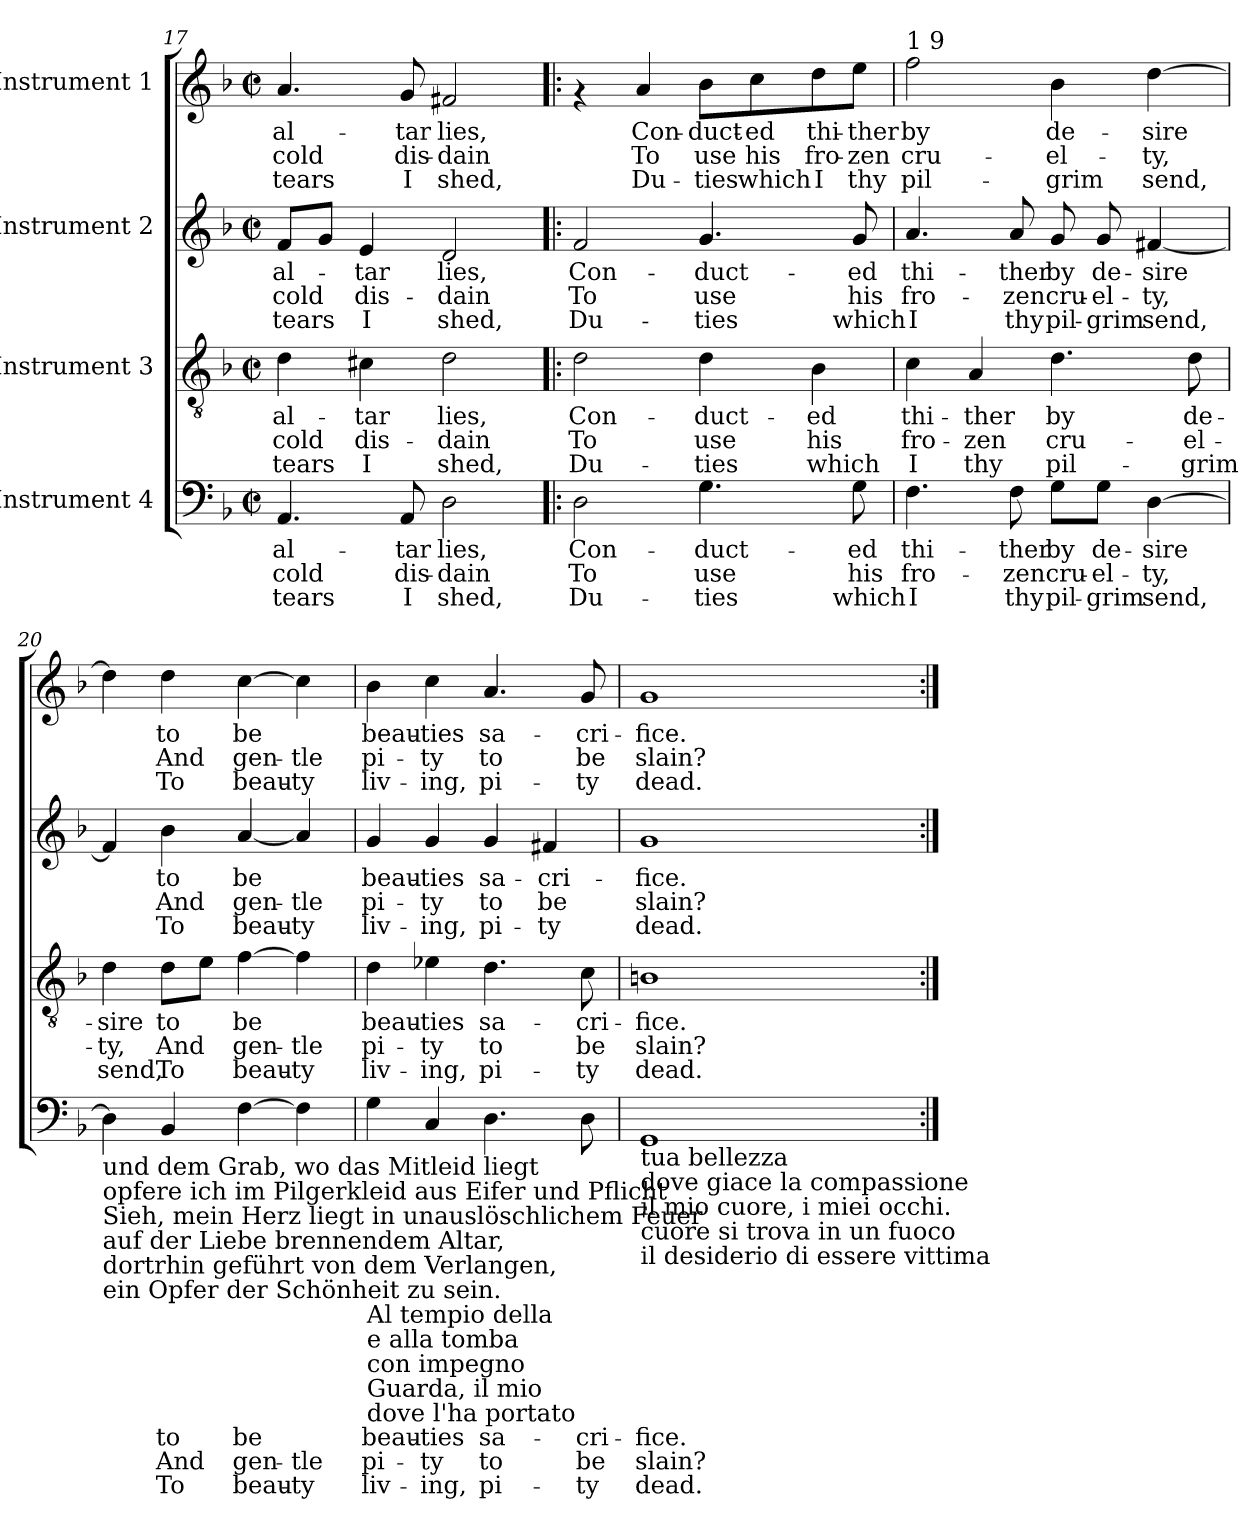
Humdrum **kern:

**kern	**text	**text	**text	**kern	**text	**text	**text	**kern	**text	**text	**text	**kern	**text	**text	**text
*part4	*part4	*part4	*part4	*part3	*part3	*part3	*part3	*part2	*part2	*part2	*part2	*part1	*part1	*part1	*part1
*staff4	*staff4	*staff4	*staff4	*staff3	*staff3	*staff3	*staff3	*staff2	*staff2	*staff2	*staff2	*staff1	*staff1	*staff1	*staff1
*I"Instrument 4	*	*	*	*I"Instrument 3	*	*	*	*I"Instrument 2	*	*	*	*I"Instrument 1	*	*	*
*clefF4	*	*	*	*clefGv2	*	*	*	*clefG2	*	*	*	*clefG2	*	*	*
*k[b-]	*	*	*	*k[b-]	*	*	*	*k[b-]	*	*	*	*k[b-]	*	*	*
*F:	*	*	*	*F:	*	*	*	*F:	*	*	*	*F:	*	*	*
*M2/2	*	*	*	*M2/2	*	*	*	*M2/2	*	*	*	*M2/2	*	*	*
*met(c|)	*	*	*	*met(c|)	*	*	*	*met(c|)	*	*	*	*met(c|)	*	*	*
=17	=17	=17	=17	=17	=17	=17	=17	=17	=17	=17	=17	=17	=17	=17	=17
!	!LO:LY:b:cj	!LO:LY:b:cj	!LO:LY:b:cj	!	!LO:LY:b:cj	!LO:LY:b:cj	!LO:LY:b:cj	!	!LO:LY:b:cj	!LO:LY:b:cj	!LO:LY:b:cj	!	!LO:LY:b:cj	!LO:LY:b:cj	!LO:LY:b:cj
4.AA/	al-	-cold	tears	4d\	al-	-cold	tears	8f/L	al-	-cold	tears	4.a/	al-	-cold	tears
!	!	!	!	!	!	!	!	!	!LO:LY:b:cj	!LO:LY:b:cj	!LO:LY:b:cj	!	!	!	!
.	.	.	.	.	.	.	.	8g/J	.	.	-	.	.	.	.
!	!	!	!	!	!LO:LY:b:cj	!LO:LY:b:cj	!LO:LY:b:cj	!	!LO:LY:b:cj	!LO:LY:b:cj	!LO:LY:b:cj	!	!	!	!
.	.	.	.	4c#X\	tar	dis-	-I	4e/	-tar	dis-	-I	.	.	.	.
!	!LO:LY:b:cj	!LO:LY:b:cj	!LO:LY:b:cj	!	!	!	!	!	!	!	!	!	!LO:LY:b:cj	!LO:LY:b:cj	!LO:LY:b:cj
8AA/	tar	dis-	-I	.	.	.	.	.	.	.	.	8g/	tar	dis-	-I
!	!LO:LY:b:cj	!LO:LY:b:cj	!LO:LY:b:cj	!	!LO:LY:b:cj	!LO:LY:b:cj	!LO:LY:b:cj	!	!LO:LY:b:cj	!LO:LY:b:cj	!LO:LY:b:cj	!	!LO:LY:b:cj	!LO:LY:b:cj	!LO:LY:b:cj
2D\	lies,	dain	shed,	2d\	lies,	dain	shed,	2d/	lies,	dain	shed,	2f#X/	lies,	dain	shed,
=18!|:	=18!|:	=18!|:	=18!|:	=18!|:	=18!|:	=18!|:	=18!|:	=18!|:	=18!|:	=18!|:	=18!|:	=18!|:	=18!|:	=18!|:	=18!|:
!	!LO:LY:b:cj	!LO:LY:b:cj	!LO:LY:b:cj	!	!LO:LY:b:cj	!LO:LY:b:cj	!LO:LY:b:cj	!	!LO:LY:b:cj	!LO:LY:b:cj	!LO:LY:b:cj	!	!	!	!
2D\	Con-	-To	Du-	2d\	Con-	-To	Du-	2f/	Con-	-To	Du-	4rf	.	.	.
!	!	!	!	!	!	!	!	!	!	!	!	!	!LO:LY:b:cj	!LO:LY:b:cj	!LO:LY:b:cj
.	.	.	.	.	.	.	.	.	.	.	.	4a/	Con-	-To	Du-
!	!LO:LY:b:cj	!LO:LY:b:cj	!LO:LY:b:cj	!	!LO:LY:b:cj	!LO:LY:b:cj	!LO:LY:b:cj	!	!LO:LY:b:cj	!LO:LY:b:cj	!LO:LY:b:cj	!	!LO:LY:b:cj	!LO:LY:b:cj	!LO:LY:b:cj
4.G\	-duct-	-use	ties	4d\	-duct-	-use	ties	4.g/	-duct-	-use	ties	8b-\L	-duct-	-use	ties
!	!	!	!	!	!	!	!	!	!	!	!	!	!LO:LY:b:cj	!LO:LY:b:cj	!LO:LY:b:cj
.	.	.	.	.	.	.	.	.	.	.	.	8cc\	ed	his	which
!	!	!	!	!	!LO:LY:b:cj	!LO:LY:b:cj	!LO:LY:b:cj	!	!	!	!	!	!LO:LY:b:cj	!LO:LY:b:cj	!LO:LY:b:cj
.	.	.	.	4B-\	ed	his	which	.	.	.	.	8dd\	thi-	-fro-	-I
!	!LO:LY:b:cj	!LO:LY:b:cj	!LO:LY:b:cj	!	!	!	!	!	!LO:LY:b:cj	!LO:LY:b:cj	!LO:LY:b:cj	!	!LO:LY:b:cj	!LO:LY:b:cj	!LO:LY:b:cj
8G\	ed	his	which	.	.	.	.	8g/	ed	his	which	8ee\J	ther	zen	thy
!!LO:LB:g=z
=19	=19	=19	=19	=19	=19	=19	=19	=19	=19	=19	=19	=19	=19	=19	=19
!	!	!	!	!	!	!	!	!	!	!	!	!LO:TX:a:t=1 9	!	!	!
!	!LO:LY:b:cj	!LO:LY:b:cj	!LO:LY:b:cj	!	!LO:LY:b:cj	!LO:LY:b:cj	!LO:LY:b:cj	!	!LO:LY:b:cj	!LO:LY:b:cj	!LO:LY:b:cj	!	!LO:LY:b:cj	!LO:LY:b:cj	!LO:LY:b:cj
4.F\	thi-	-fro-	-I	4c\	thi-	-fro-	-I	4.a/	thi-	-fro-	-I	2ff\	by	cru-	-pil-
!	!	!	!	!	!LO:LY:b:cj	!LO:LY:b:cj	!LO:LY:b:cj	!	!	!	!	!	!	!	!
.	.	.	.	4A/	ther	zen	thy	.	.	.	.	.	.	.	.
!	!LO:LY:b:cj	!LO:LY:b:cj	!LO:LY:b:cj	!	!	!	!	!	!LO:LY:b:cj	!LO:LY:b:cj	!LO:LY:b:cj	!	!	!	!
8F\	ther	zen	thy	.	.	.	.	8a/	ther	zen	thy	.	.	.	.
!	!LO:LY:b:cj	!LO:LY:b:cj	!LO:LY:b:cj	!	!LO:LY:b:cj	!LO:LY:b:cj	!LO:LY:b:cj	!	!LO:LY:b:cj	!LO:LY:b:cj	!LO:LY:b:cj	!	!LO:LY:b:cj	!LO:LY:b:cj	!LO:LY:b:cj
8G\L	by	cru-	-pil-	4.d\	by	cru-	-pil-	8g/	by	cru-	-pil-	4b-\	-de-	-el-	-grim
!	!LO:LY:b:cj	!LO:LY:b:cj	!LO:LY:b:cj	!	!	!	!	!	!LO:LY:b:cj	!LO:LY:b:cj	!LO:LY:b:cj	!	!	!	!
8G\J	-de-	-el-	-grim	.	.	.	.	8g/	-de-	-el-	-grim	.	.	.	.
!	!LO:LY:b:cj	!LO:LY:b:cj	!LO:LY:b:cj	!	!	!	!	!	!LO:LY:b:cj	!LO:LY:b:cj	!LO:LY:b:cj	!	!LO:LY:b:cj	!LO:LY:b:cj	!LO:LY:b:cj
[>4D\	sire	ty,	send,	.	.	.	.	[<4f#X/	sire	ty,	send,	[>4dd\	sire	ty,	send,
!	!	!	!	!	!LO:LY:b:cj	!LO:LY:b:cj	!LO:LY:b:cj	!	!	!	!	!	!	!	!
.	.	.	.	8d\	-de-	-el-	-grim	.	.	.	.	.	.	.	.
=20	=20	=20	=20	=20	=20	=20	=20	=20	=20	=20	=20	=20	=20	=20	=20
!LO:TX:b:t=und dem Grab, wo das Mitleid liegt	!	!	!	!	!	!	!	!	!	!	!	!	!	!	!
!LO:TX:b:t=opfere ich im Pilgerkleid aus Eifer und Pflicht	!	!	!	!	!	!	!	!	!	!	!	!	!	!	!
!LO:TX:b:t=Sieh, mein Herz liegt in unauslöschlichem Feuer	!	!	!	!	!	!	!	!	!	!	!	!	!	!	!
!LO:TX:b:t=auf der Liebe brennendem Altar,	!	!	!	!	!	!	!	!	!	!	!	!	!	!	!
!LO:TX:b:t=dortrhin geführt von dem Verlangen,	!	!	!	!	!	!	!	!	!	!	!	!	!	!	!
!LO:TX:b:t=ein Opfer der Schönheit zu sein.	!	!	!	!	!	!	!	!	!	!	!	!	!	!	!
!	!LO:LY:b:cj	!LO:LY:b:cj	!LO:LY:b:cj	!	!LO:LY:b:cj	!LO:LY:b:cj	!LO:LY:b:cj	!	!LO:LY:b:cj	!LO:LY:b:cj	!LO:LY:b:cj	!	!LO:LY:b:cj	!LO:LY:b:cj	!LO:LY:b:cj
4D\]	.	.	.	4d\	sire	ty,	send,	4f#/]	.	.	.	4dd\]	.	.	.
!	!LO:LY:b:cj	!LO:LY:b:cj	!LO:LY:b:cj	!	!LO:LY:b:cj	!LO:LY:b:cj	!LO:LY:b:cj	!	!LO:LY:b:cj	!LO:LY:b:cj	!LO:LY:b:cj	!	!LO:LY:b:cj	!LO:LY:b:cj	!LO:LY:b:cj
4BB-/	to	And	To	8d\L	to	And	To	4b-\	to	And	To	4dd\	to	And	To
!	!	!	!	!	!LO:LY:b:cj	!LO:LY:b:cj	!LO:LY:b:cj	!	!	!	!	!	!	!	!
.	.	.	.	8e\J	.	.	-	.	.	.	.	.	.	.	.
!	!LO:LY:b:cj	!LO:LY:b:cj	!LO:LY:b:cj	!	!LO:LY:b:cj	!LO:LY:b:cj	!LO:LY:b:cj	!	!LO:LY:b:cj	!LO:LY:b:cj	!LO:LY:b:cj	!	!LO:LY:b:cj	!LO:LY:b:cj	!LO:LY:b:cj
[>4F\	be	gen-	-beau-	[>4f\	-be	gen-	-beau-	[<4a/	be	gen-	-beau-	[>4cc\	be	gen-	-beau-
!	!LO:LY:b:cj	!LO:LY:b:cj	!LO:LY:b:cj	!	!LO:LY:b:cj	!LO:LY:b:cj	!LO:LY:b:cj	!	!LO:LY:b:cj	!LO:LY:b:cj	!LO:LY:b:cj	!	!LO:LY:b:cj	!LO:LY:b:cj	!LO:LY:b:cj
4F\]	-	tle	ty	4f\]	-	tle	ty	4a/]	-	tle	ty	4cc\]	-	tle	ty
=21	=21	=21	=21	=21	=21	=21	=21	=21	=21	=21	=21	=21	=21	=21	=21
!LO:TX:b:t=Al tempio della	!	!	!	!	!	!	!	!	!	!	!	!	!	!	!
!LO:TX:b:t=e alla tomba	!	!	!	!	!	!	!	!	!	!	!	!	!	!	!
!LO:TX:b:t=con impegno	!	!	!	!	!	!	!	!	!	!	!	!	!	!	!
!LO:TX:b:t=Guarda, il mio	!	!	!	!	!	!	!	!	!	!	!	!	!	!	!
!LO:TX:b:t=dove l'ha portato	!	!	!	!	!	!	!	!	!	!	!	!	!	!	!
!	!LO:LY:b:cj	!LO:LY:b:cj	!LO:LY:b:cj	!	!LO:LY:b:cj	!LO:LY:b:cj	!LO:LY:b:cj	!	!LO:LY:b:cj	!LO:LY:b:cj	!LO:LY:b:cj	!	!LO:LY:b:cj	!LO:LY:b:cj	!LO:LY:b:cj
4G\	beau-	-pi-	-liv-	4d\	beau-	-pi-	-liv-	4g/	beau-	-pi-	-liv-	4b-\	beau-	-pi-	-liv-
!	!LO:LY:b:cj	!LO:LY:b:cj	!LO:LY:b:cj	!	!LO:LY:b:cj	!LO:LY:b:cj	!LO:LY:b:cj	!	!LO:LY:b:cj	!LO:LY:b:cj	!LO:LY:b:cj	!	!LO:LY:b:cj	!LO:LY:b:cj	!LO:LY:b:cj
4C/	-ties	ty	ing,	4e-X\	-ties	ty	ing,	4g/	-ties	ty	ing,	4cc\	-ties	ty	ing,
!	!LO:LY:b:cj	!LO:LY:b:cj	!LO:LY:b:cj	!	!LO:LY:b:cj	!LO:LY:b:cj	!LO:LY:b:cj	!	!LO:LY:b:cj	!LO:LY:b:cj	!LO:LY:b:cj	!	!LO:LY:b:cj	!LO:LY:b:cj	!LO:LY:b:cj
4.D\	sa-	-to	pi-	4.d\	sa-	-to	pi-	4g/	sa-	-to	pi-	4.a/	sa-	-to	pi-
!	!	!	!	!	!	!	!	!	!LO:LY:b:cj	!LO:LY:b:cj	!LO:LY:b:cj	!	!	!	!
.	.	.	.	.	.	.	.	4f#X/	-cri-	-be	ty	.	.	.	.
!	!LO:LY:b:cj	!LO:LY:b:cj	!LO:LY:b:cj	!	!LO:LY:b:cj	!LO:LY:b:cj	!LO:LY:b:cj	!	!	!	!	!	!LO:LY:b:cj	!LO:LY:b:cj	!LO:LY:b:cj
8D\	-cri-	-be	ty	8c\	-cri-	-be	ty	.	.	.	.	8g/	-cri-	-be	ty
=22	=22	=22	=22	=22	=22	=22	=22	=22	=22	=22	=22	=22	=22	=22	=22
!LO:TX:b:t=tua bellezza	!	!	!	!	!	!	!	!	!	!	!	!	!	!	!
!LO:TX:b:t=dove giace la compassione	!	!	!	!	!	!	!	!	!	!	!	!	!	!	!
!LO:TX:b:t=il mio cuore, i miei occhi.	!	!	!	!	!	!	!	!	!	!	!	!	!	!	!
!LO:TX:b:t=cuore si trova in un fuoco	!	!	!	!	!	!	!	!	!	!	!	!	!	!	!
!LO:TX:b:t=il desiderio di essere vittima	!	!	!	!	!	!	!	!	!	!	!	!	!	!	!
!	!LO:LY:b:cj	!LO:LY:b:cj	!LO:LY:b:cj	!	!LO:LY:b:cj	!LO:LY:b:cj	!LO:LY:b:cj	!	!LO:LY:b:cj	!LO:LY:b:cj	!LO:LY:b:cj	!	!LO:LY:b:cj	!LO:LY:b:cj	!LO:LY:b:cj
1GG	fice.	slain?	dead.	1Bn	fice.	slain?	dead.	1g	fice.	slain?	dead.	1g	fice.	slain?	dead.
=:|!	=:|!	=:|!	=:|!	=:|!	=:|!	=:|!	=:|!	=:|!	=:|!	=:|!	=:|!	=:|!	=:|!	=:|!	=:|!
*-	*-	*-	*-	*-	*-	*-	*-	*-	*-	*-	*-	*-	*-	*-	*-
